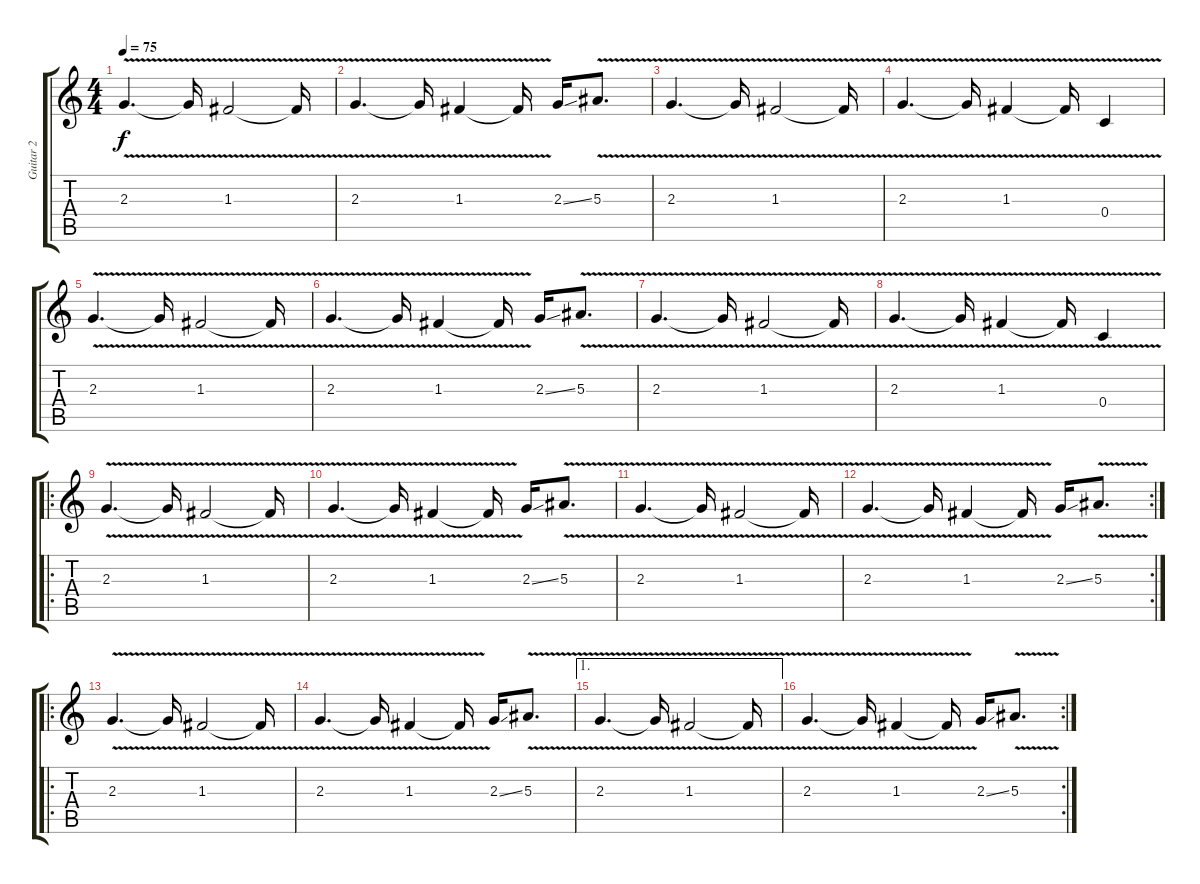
\track ("Guitar 2" "Guitar 2") {instrument electricguitarjazz}
\staff {score tabs}
\tuning (D4 A3 F3 C3 G2 C2) {hide}
\ts (4 4)
\tempo 75
\clef g2
\ks c
2.3{v}.4{d dy f instrument electricguitarclean} 2.3{t}.16 1.3{v}.2 1.3{t}.16 |
2.3{v}.4{d} 2.3{t}.16 1.3{v}.4 1.3{t}.16 2.3{ss}.16 5.3{v}.8{d} |
2.3{v}.4{d} 2.3{t}.16 1.3{v}.2 1.3{t}.16 |
2.3{v}.4{d} 2.3{t}.16 1.3{v}.4 1.3{t}.16 0.4{v}.4 |
2.3{v}.4{d instrument electricguitarjazz} 2.3{t}.16 1.3{v}.2 1.3{t}.16 |
2.3{v}.4{d} 2.3{t}.16 1.3{v}.4 1.3{t}.16 2.3{ss}.16 5.3{v}.8{d} |
2.3{v}.4{d} 2.3{t}.16 1.3{v}.2 1.3{t}.16 |
2.3{v}.4{d} 2.3{t}.16 1.3{v}.4 1.3{t}.16 0.4{v}.4 |
\ro
2.3{v}.4{d} 2.3{t}.16 1.3{v}.2 1.3{t}.16 |
2.3{v}.4{d} 2.3{t}.16 1.3{v}.4 1.3{t}.16 2.3{ss}.16 5.3{v}.8{d} |
2.3{v}.4{d} 2.3{t}.16 1.3{v}.2 1.3{t}.16 |
\rc 2
2.3{v}.4{d} 2.3{t}.16 1.3{v}.4 1.3{t}.16 2.3{ss}.16 5.3{v}.8{d} |
\ro
2.3{v}.4{d} 2.3{t}.16 1.3{v}.2 1.3{t}.16 |
2.3{v}.4{d} 2.3{t}.16 1.3{v}.4 1.3{t}.16 2.3{ss}.16 5.3{v}.8{d} |
\ae 1
2.3{v}.4{d} 2.3{t}.16 1.3{v}.2 1.3{t}.16 |
\rc 2
2.3{v}.4{d} 2.3{t}.16 1.3{v}.4 1.3{t}.16 2.3{ss}.16 5.3{v}.8{d}
